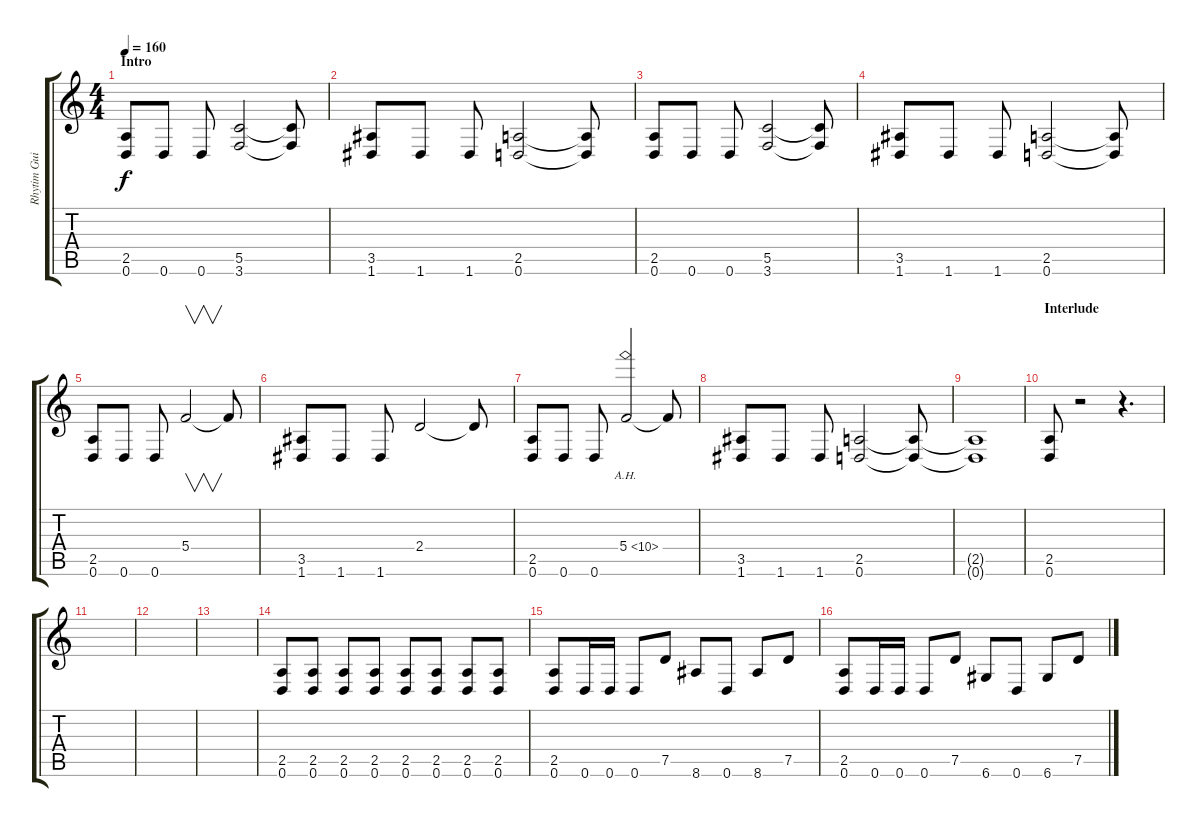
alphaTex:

\track ("Rhytim Guitar" "Rhytim Gui") {instrument distortionguitar}
\staff {score tabs}
\tuning (D4 A3 F3 C3 G2 D2) {hide}
\ts (4 4)
\section ("" "Intro")
\tempo 160
\clef g2
\ks c
(2.5 0.6).8{dy f instrument distortionguitar} 0.6.8 0.6.8 (5.5 3.6).2 (5.5{t} 3.6{t}).8 |
(3.5 1.6).8 1.6.8 1.6.8 (2.5 0.6).2 (2.5{t} 0.6{t}).8 |
(2.5 0.6).8 0.6.8 0.6.8 (5.5 3.6).2 (5.5{t} 3.6{t}).8 |
(3.5 1.6).8 1.6.8 1.6.8 (2.5 0.6).2 (2.5{t} 0.6{t}).8 |
(2.5 0.6).8 0.6.8 0.6.8 5.4.2{v} 5.4{t}.8 |
(3.5 1.6).8 1.6.8 1.6.8 2.4.2 2.4{t}.8 |
(2.5 0.6).8 0.6.8 0.6.8 5.4{ah 5}.2 5.4{t}.8 |
(3.5 1.6).8 1.6.8 1.6.8 (2.5 0.6).2 (2.5{t} 0.6{t}).8 |
(2.5{t} 0.6{t}).1 |
\section ("" "Interlude")
(2.5 0.6).8 r.2 r.4{d} |
|
|
|
(2.5 0.6).8 (2.5 0.6).8 (2.5 0.6).8 (2.5 0.6).8 (2.5 0.6).8 (2.5 0.6).8 (2.5 0.6).8 (2.5 0.6).8 |
(2.5 0.6).8 0.6.16 0.6.16 0.6.8 7.5.8 8.6.8 0.6.8 8.6.8 7.5.8 |
(2.5 0.6).8 0.6.16 0.6.16 0.6.8 7.5.8 6.6.8 0.6.8 6.6.8 7.5.8
